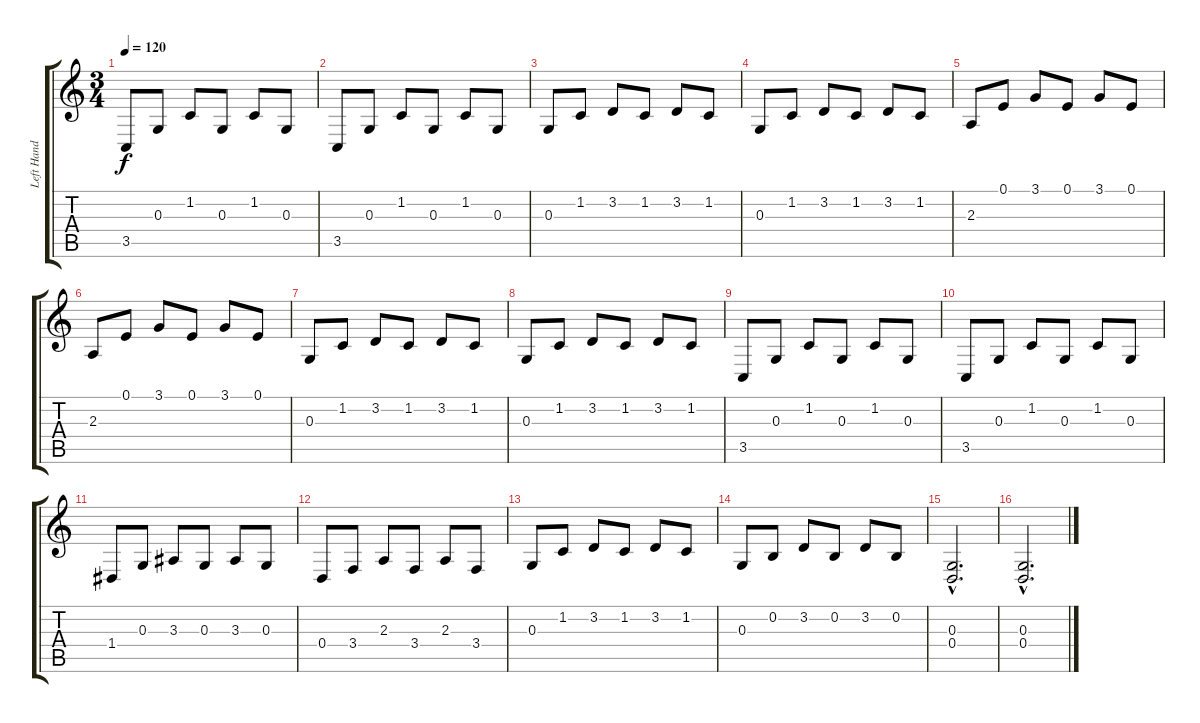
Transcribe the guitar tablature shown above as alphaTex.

\track ("Left Hand" "Left Hand") {instrument acousticgrandpiano}
\staff {score tabs}
\tuning (E4 B3 G3 D3 A2 E2) {hide}
\ts (3 4)
\tempo 120
\clef g2
\ks c
3.5.8{dy f} 0.3.8 1.2.8 0.3.8 1.2.8 0.3.8 |
3.5.8 0.3.8 1.2.8 0.3.8 1.2.8 0.3.8 |
0.3.8 1.2.8 3.2.8 1.2.8 3.2.8 1.2.8 |
0.3.8 1.2.8 3.2.8 1.2.8 3.2.8 1.2.8 |
2.3.8 0.1.8 3.1.8 0.1.8 3.1.8 0.1.8 |
2.3.8 0.1.8 3.1.8 0.1.8 3.1.8 0.1.8 |
0.3.8 1.2.8 3.2.8 1.2.8 3.2.8 1.2.8 |
0.3.8 1.2.8 3.2.8 1.2.8 3.2.8 1.2.8 |
3.5.8 0.3.8 1.2.8 0.3.8 1.2.8 0.3.8 |
3.5.8 0.3.8 1.2.8 0.3.8 1.2.8 0.3.8 |
1.4.8 0.3.8 3.3.8 0.3.8 3.3.8 0.3.8 |
0.4.8 3.4.8 2.3.8 3.4.8 2.3.8 3.4.8 |
0.3.8 1.2.8 3.2.8 1.2.8 3.2.8 1.2.8 |
0.3.8 0.2.8 3.2.8 0.2.8 3.2.8 0.2.8 |
(0.3{hac} 0.4{hac}).2{d} |
(0.3{hac} 0.4{hac}).2{d}
